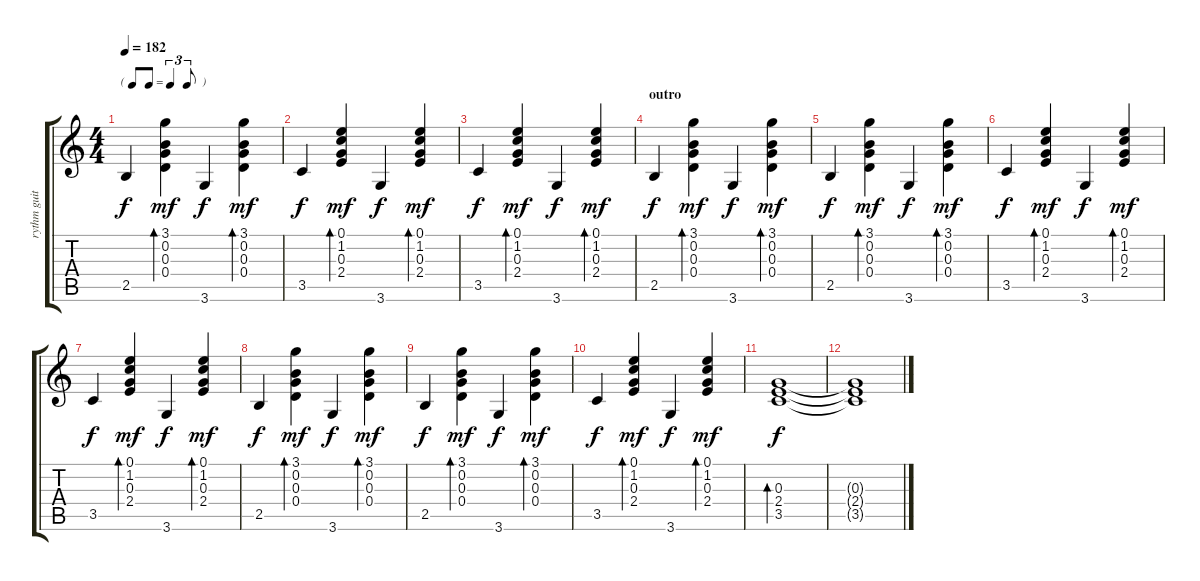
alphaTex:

\track ("rythm guitar" "rythm guit") {instrument acousticguitarsteel}
\staff {score tabs}
\tuning (E4 B3 G3 D3 A2 E2) {hide}
\ts (4 4)
\tf triplet8th
\tempo 182
\clef g2
\ks c
2.5.4{dy f} (3.1 0.2 0.3 0.4).4{bd 120 dy mf} 3.6.4{dy f} (3.1 0.2 0.3 0.4).4{bd 120 dy mf} |
3.5.4{dy f} (0.1 1.2 0.3 2.4).4{bd 60 dy mf} 3.6.4{dy f} (0.1 1.2 0.3 2.4).4{bd 60 dy mf} |
3.5.4{dy f} (0.1 1.2 0.3 2.4).4{bd 60 dy mf} 3.6.4{dy f} (0.1 1.2 0.3 2.4).4{bd 60 dy mf} |
\section ("" "outro")
2.5.4{dy f} (3.1 0.2 0.3 0.4).4{bd 120 dy mf} 3.6.4{dy f} (3.1 0.2 0.3 0.4).4{bd 120 dy mf} |
2.5.4{dy f} (3.1 0.2 0.3 0.4).4{bd 120 dy mf} 3.6.4{dy f} (3.1 0.2 0.3 0.4).4{bd 120 dy mf} |
3.5.4{dy f} (0.1 1.2 0.3 2.4).4{bd 60 dy mf} 3.6.4{dy f} (0.1 1.2 0.3 2.4).4{bd 60 dy mf} |
3.5.4{dy f} (0.1 1.2 0.3 2.4).4{bd 60 dy mf} 3.6.4{dy f} (0.1 1.2 0.3 2.4).4{bd 60 dy mf} |
2.5.4{dy f} (3.1 0.2 0.3 0.4).4{bd 120 dy mf} 3.6.4{dy f} (3.1 0.2 0.3 0.4).4{bd 120 dy mf} |
2.5.4{dy f} (3.1 0.2 0.3 0.4).4{bd 120 dy mf} 3.6.4{dy f} (3.1 0.2 0.3 0.4).4{bd 120 dy mf} |
3.5.4{dy f} (0.1 1.2 0.3 2.4).4{bd 60 dy mf} 3.6.4{dy f} (0.1 1.2 0.3 2.4).4{bd 60 dy mf} |
(0.3 2.4 3.5).1{bd 240 dy f} |
(0.3{t} 2.4{t} 3.5{t}).1
